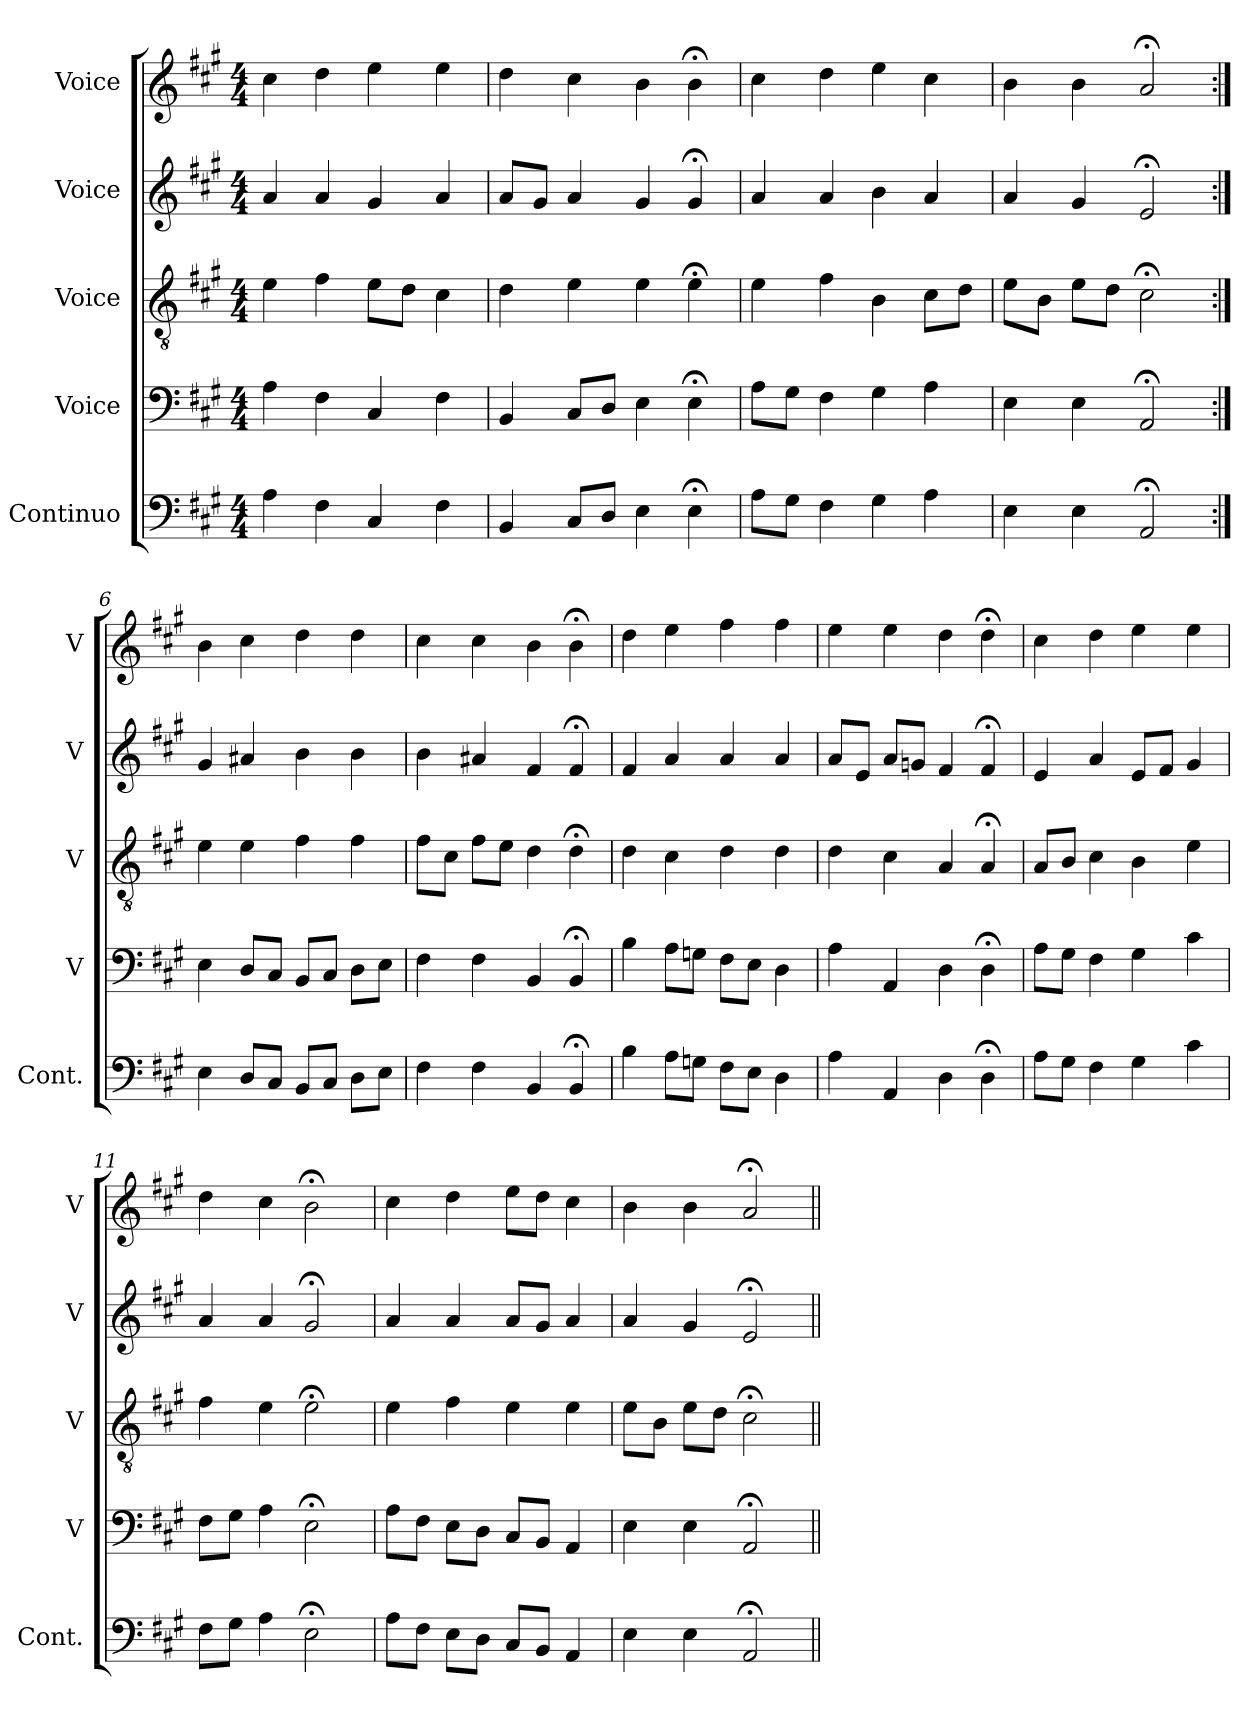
**kern	**kern	**kern	**kern	**kern
*part5	*part4	*part3	*part2	*part1
*staff5	*staff4	*staff3	*staff2	*staff1
*I"Continuo	*I"Voice	*I"Voice	*I"Voice	*I"Voice
*I'Cont.	*I'V	*I'V	*I'V	*I'V
*clefF4	*clefF4	*clefGv2	*clefG2	*clefG2
*k[f#c#g#]	*k[f#c#g#]	*k[f#c#g#]	*k[f#c#g#]	*k[f#c#g#]
*M4/4	*M4/4	*M4/4	*M4/4	*M4/4
=	=	=	=	=
4A	4A	4e	4a	4cc#
4F#	4F#	4f#	4a	4dd
4C#	4C#	8eL	4g#	4ee
.	.	8dJ	.	.
4F#	4F#	4c#	4a	4ee
=3	=3	=3	=3	=3
4BB	4BB	4d	8aL	4dd
.	.	.	8g#J	.
8C#L	8C#L	4e	4a	4cc#
8DJ	8DJ	.	.	.
4E	4E	4e	4g#	4b
4E;<	4E;<	4e;<	4g#;<	4b;<
=4	=4	=4	=4	=4
8AL	8AL	4e	4a	4cc#
8G#J	8G#J	.	.	.
4F#	4F#	4f#	4a	4dd
4G#	4G#	4B	4b	4ee
4A	4A	8c#L	4a	4cc#
.	.	8dJ	.	.
=5	=5	=5	=5	=5
4E	4E	8eL	4a	4b
.	.	8BJ	.	.
4E	4E	8eL	4g#	4b
.	.	8dJ	.	.
2AA;<	2AA;<	2c#;<	2e;<	2a;<
=6:|!	=6:|!	=6:|!	=6:|!	=6:|!
4E	4E	4e	4g#	4b
8DL	8DL	4e	4a#X	4cc#
8C#J	8C#J	.	.	.
8BBL	8BBL	4f#	4b	4dd
8C#J	8C#J	.	.	.
8DL	8DL	4f#	4b	4dd
8EJ	8EJ	.	.	.
=7	=7	=7	=7	=7
4F#	4F#	8f#L	4b	4cc#
.	.	8c#J	.	.
4F#	4F#	8f#L	4a#X	4cc#
.	.	8eJ	.	.
4BB	4BB	4d	4f#	4b
4BB;<	4BB;<	4d;<	4f#;<	4b;<
=8	=8	=8	=8	=8
4B	4B	4d	4f#	4dd
8AL	8AL	4c#	4a	4ee
8GnJ	8GnJ	.	.	.
8F#L	8F#L	4d	4a	4ff#
8EJ	8EJ	.	.	.
4D	4D	4d	4a	4ff#
=9	=9	=9	=9	=9
4A	4A	4d	8aL	4ee
.	.	.	8eJ	.
4AA	4AA	4c#	8aL	4ee
.	.	.	8gnJ	.
4D	4D	4A	4f#	4dd
4D;<	4D;<	4A;<	4f#;<	4dd;<
=10	=10	=10	=10	=10
8AL	8AL	8AL	4e	4cc#
8G#J	8G#J	8BJ	.	.
4F#	4F#	4c#	4a	4dd
4G#	4G#	4B	8eL	4ee
.	.	.	8f#J	.
4c#	4c#	4e	4g#	4ee
=11	=11	=11	=11	=11
8F#L	8F#L	4f#	4a	4dd
8G#J	8G#J	.	.	.
4A	4A	4e	4a	4cc#
2E;<	2E;<	2e;<	2g#;<	2b;<
=12	=12	=12	=12	=12
8AL	8AL	4e	4a	4cc#
8F#J	8F#J	.	.	.
8EL	8EL	4f#	4a	4dd
8DJ	8DJ	.	.	.
8C#L	8C#L	4e	8aL	8eeL
8BBJ	8BBJ	.	8g#J	8ddJ
4AA	4AA	4e	4a	4cc#
=13	=13	=13	=13	=13
4E	4E	8eL	4a	4b
.	.	8BJ	.	.
4E	4E	8eL	4g#	4b
.	.	8dJ	.	.
2AA;<	2AA;<	2c#;<	2e;<	2a;<
=||	=||	=||	=||	=||
*-	*-	*-	*-	*-
